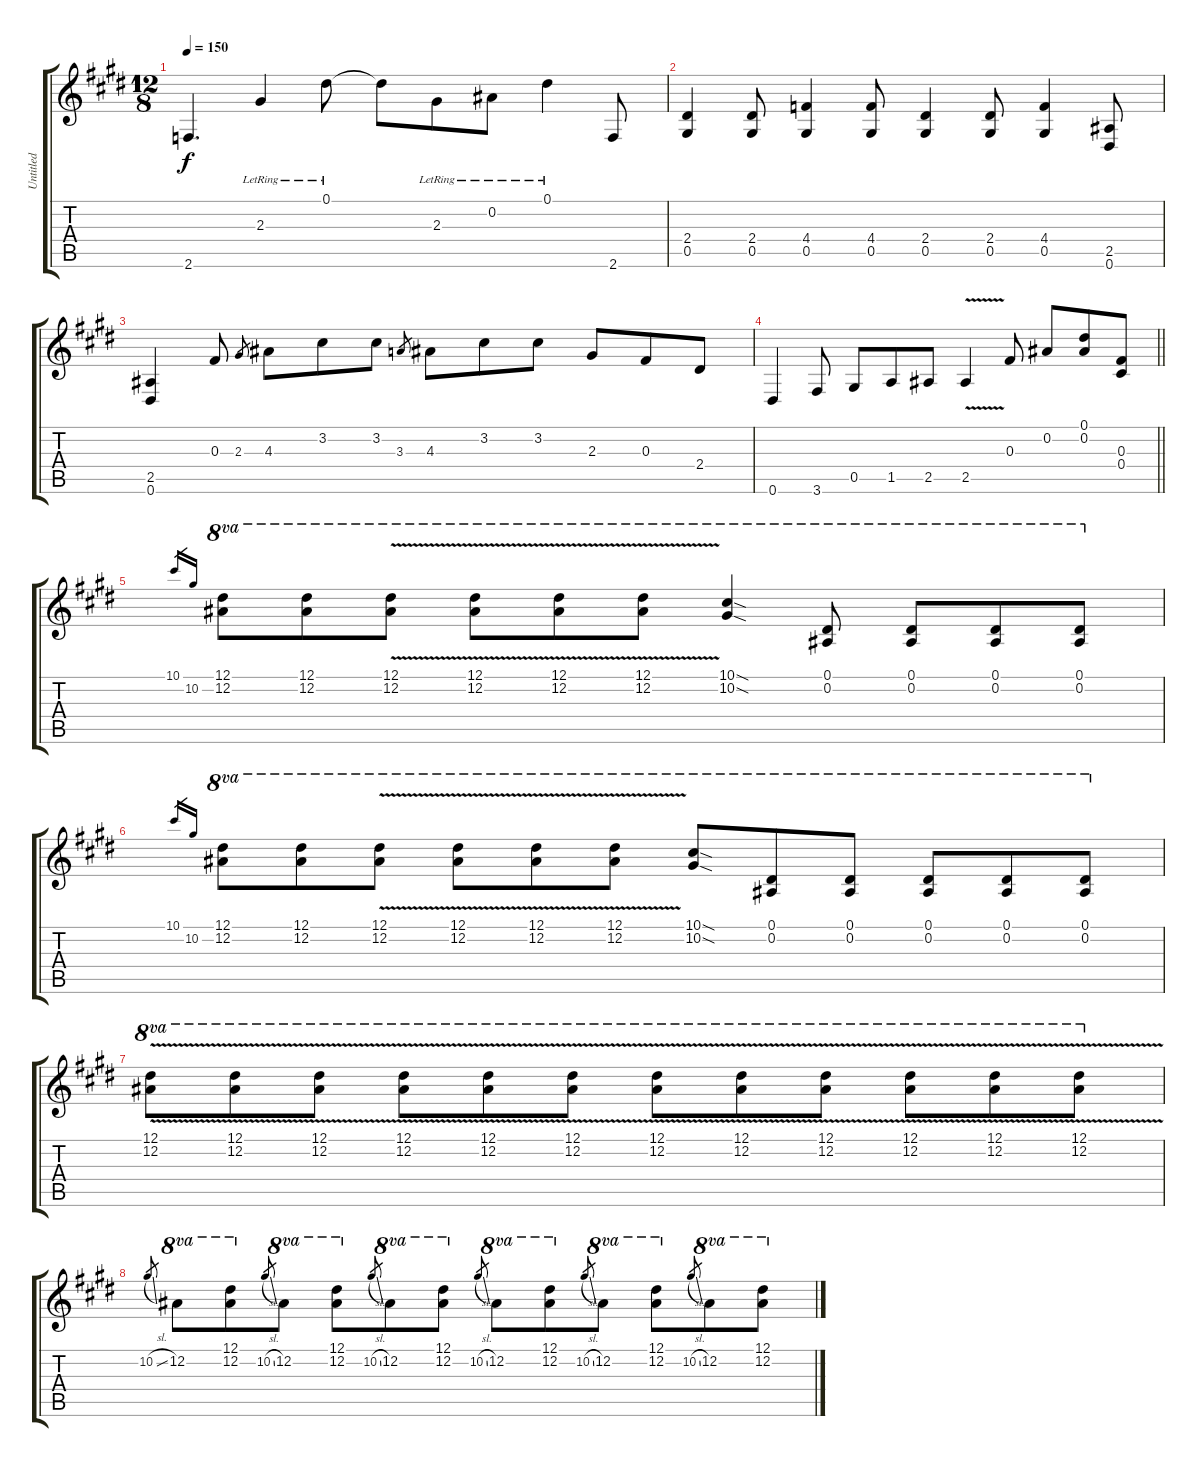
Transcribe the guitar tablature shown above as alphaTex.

\track ("Untitled" "Untitled") {instrument distortionguitar}
\staff {score tabs}
\tuning (Eb4 Bb3 Gb3 Db3 Ab2 Eb2) {hide}
\ts (12 8)
\tempo 150
\clef g2
\ks e
2.6.4{d dy f} 2.3{lr}.4 0.1{lr}.8 0.1{t}.8 2.3{lr}.8 0.2{lr}.8 0.1{lr}.4 2.6.8 |
\ks c#minor
(2.4 0.5).4 (2.4 0.5).8 (4.4 0.5).4 (4.4 0.5).8 (2.4 0.5).4 (2.4 0.5).8 (4.4 0.5).4 (2.5 0.6).8 |
\ks e
(2.5 0.6).4 0.3.8 2.3.8{gr} 4.3.8 3.2.8 3.2.8 3.3.8{gr} 4.3.8 3.2.8 3.2.8 2.3.8 0.3.8 2.4.8 |
\barLineRight lightlight
\ks c#minor
0.6.4 3.6.8 0.5.8 1.5.8 2.5.8 2.5{v}.4 0.3.8 0.2.8 (0.1 0.2).8 (0.3 0.4).8 |
\ks e
10.1.16{gr} 10.2.16{gr} (12.1 12.2).8{ot 8va} (12.1 12.2).8{ot 8va} (12.1{v} 12.2{v}).8{ot 8va} (12.1{v} 12.2{v}).8{ot 8va} (12.1{v} 12.2{v}).8{ot 8va} (12.1{v} 12.2{v}).8{ot 8va} (10.1{sod} 10.2{sod}).4{ot 8va} (0.1 0.2).8{ot 8va} (0.1 0.2).8{ot 8va} (0.1 0.2).8{ot 8va} (0.1 0.2).8{ot 8va} |
\ks c#minor
10.1.16{gr} 10.2.16{gr} (12.1 12.2).8{ot 8va} (12.1 12.2).8{ot 8va} (12.1{v} 12.2{v}).8{ot 8va} (12.1{v} 12.2{v}).8{ot 8va} (12.1{v} 12.2{v}).8{ot 8va} (12.1{v} 12.2{v}).8{ot 8va} (10.1{sod} 10.2{sod}).8{ot 8va} (0.1 0.2).8{ot 8va} (0.1 0.2).8{ot 8va} (0.1 0.2).8{ot 8va} (0.1 0.2).8{ot 8va} (0.1 0.2).8{ot 8va} |
\ks e
(12.1{v} 12.2{v}).8{ot 8va} (12.1{v} 12.2{v}).8{ot 8va} (12.1{v} 12.2{v}).8{ot 8va} (12.1{v} 12.2{v}).8{ot 8va} (12.1{v} 12.2{v}).8{ot 8va} (12.1{v} 12.2{v}).8{ot 8va} (12.1{v} 12.2{v}).8{ot 8va} (12.1{v} 12.2{v}).8{ot 8va} (12.1{v} 12.2{v}).8{ot 8va} (12.1{v} 12.2{v}).8{ot 8va} (12.1{v} 12.2{v}).8{ot 8va} (12.1{v} 12.2{v}).8{ot 8va} |
\ks c#minor
10.2{sl}.8{gr} 12.2.8{ot 8va} (12.1 12.2).8{ot 8va} 10.2{sl}.8{gr} 12.2.8{ot 8va} (12.1 12.2).8{ot 8va} 10.2{sl}.8{gr} 12.2.8{ot 8va} (12.1 12.2).8{ot 8va} 10.2{sl}.8{gr} 12.2.8{ot 8va} (12.1 12.2).8{ot 8va} 10.2{sl}.8{gr} 12.2.8{ot 8va} (12.1 12.2).8{ot 8va} 10.2{sl}.8{gr} 12.2.8{ot 8va} (12.1 12.2).8{ot 8va}
